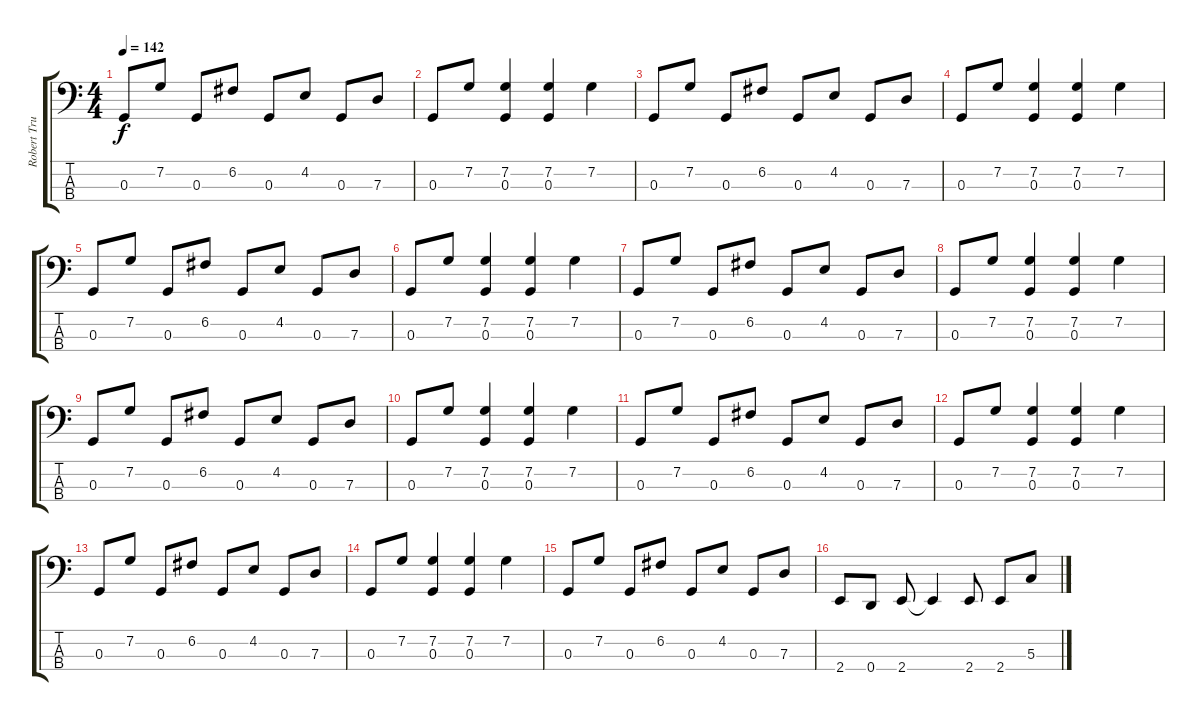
\track ("Robert Trujillo" "Robert Tru") {instrument electricbassfinger}
\staff {score tabs}
\tuning (F2 C2 G1 D1) {hide}
\ts (4 4)
\tempo 142
\clef f4
\ks c
0.3.8{dy f} 7.2.8 0.3.8 6.2.8 0.3.8 4.2.8 0.3.8 7.3.8 |
0.3.8 7.2.8 (7.2 0.3).4 (7.2 0.3).4 7.2.4 |
0.3.8 7.2.8 0.3.8 6.2.8 0.3.8 4.2.8 0.3.8 7.3.8 |
0.3.8 7.2.8 (7.2 0.3).4 (7.2 0.3).4 7.2.4 |
0.3.8 7.2.8 0.3.8 6.2.8 0.3.8 4.2.8 0.3.8 7.3.8 |
0.3.8 7.2.8 (7.2 0.3).4 (7.2 0.3).4 7.2.4 |
0.3.8 7.2.8 0.3.8 6.2.8 0.3.8 4.2.8 0.3.8 7.3.8 |
0.3.8 7.2.8 (7.2 0.3).4 (7.2 0.3).4 7.2.4 |
0.3.8 7.2.8 0.3.8 6.2.8 0.3.8 4.2.8 0.3.8 7.3.8 |
0.3.8 7.2.8 (7.2 0.3).4 (7.2 0.3).4 7.2.4 |
0.3.8 7.2.8 0.3.8 6.2.8 0.3.8 4.2.8 0.3.8 7.3.8 |
0.3.8 7.2.8 (7.2 0.3).4 (7.2 0.3).4 7.2.4 |
0.3.8 7.2.8 0.3.8 6.2.8 0.3.8 4.2.8 0.3.8 7.3.8 |
0.3.8 7.2.8 (7.2 0.3).4 (7.2 0.3).4 7.2.4 |
0.3.8 7.2.8 0.3.8 6.2.8 0.3.8 4.2.8 0.3.8 7.3.8 |
2.4.8 0.4.8 2.4.8 2.4{t}.4 2.4.8 2.4.8 5.3.8
